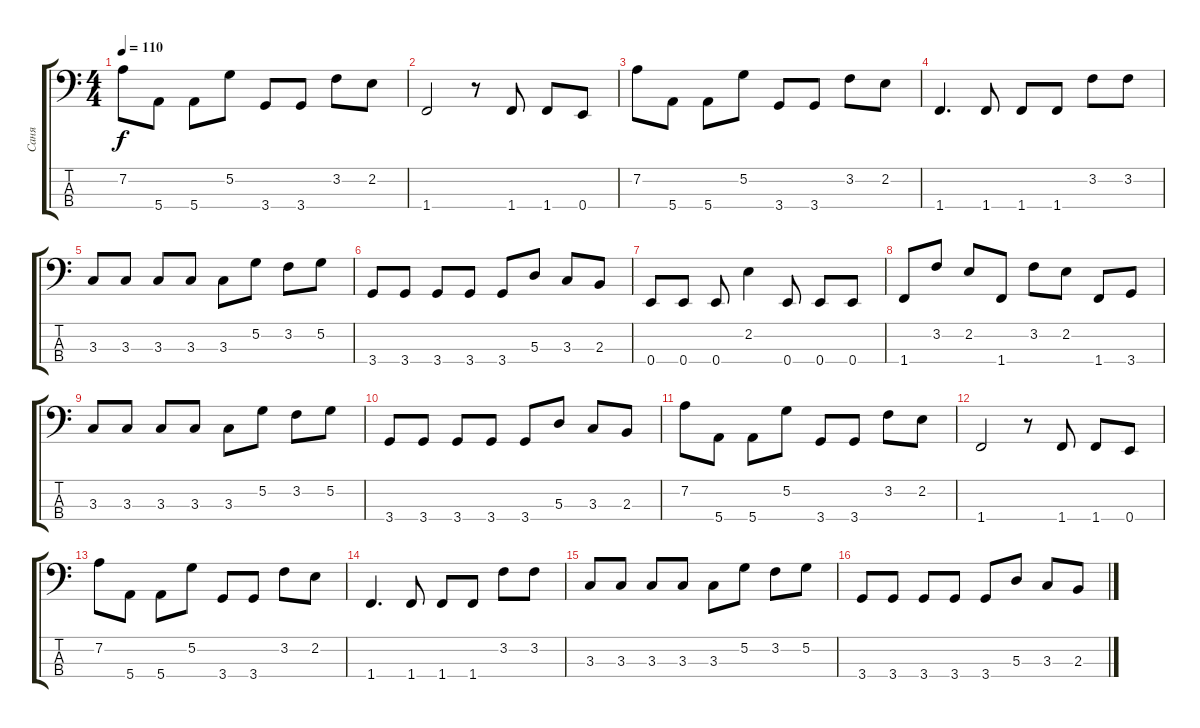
\track ("Саня" "Саня") {instrument electricbassfinger}
\staff {score tabs}
\tuning (G2 D2 A1 E1) {hide}
\ts (4 4)
\tempo 110
\clef f4
\ks c
7.2.8{dy f} 5.4.8 5.4.8 5.2.8 3.4.8 3.4.8 3.2.8 2.2.8 |
1.4.2 r.8 1.4.8 1.4.8 0.4.8 |
7.2.8 5.4.8 5.4.8 5.2.8 3.4.8 3.4.8 3.2.8 2.2.8 |
1.4.4{d} 1.4.8 1.4.8 1.4.8 3.2.8 3.2.8 |
3.3.8 3.3.8 3.3.8 3.3.8 3.3.8 5.2.8 3.2.8 5.2.8 |
3.4.8 3.4.8 3.4.8 3.4.8 3.4.8 5.3.8 3.3.8 2.3.8 |
0.4.8 0.4.8 0.4.8 2.2.4 0.4.8 0.4.8 0.4.8 |
1.4.8 3.2.8 2.2.8 1.4.8 3.2.8 2.2.8 1.4.8 3.4.8 |
3.3.8 3.3.8 3.3.8 3.3.8 3.3.8 5.2.8 3.2.8 5.2.8 |
3.4.8 3.4.8 3.4.8 3.4.8 3.4.8 5.3.8 3.3.8 2.3.8 |
7.2.8 5.4.8 5.4.8 5.2.8 3.4.8 3.4.8 3.2.8 2.2.8 |
1.4.2 r.8 1.4.8 1.4.8 0.4.8 |
7.2.8 5.4.8 5.4.8 5.2.8 3.4.8 3.4.8 3.2.8 2.2.8 |
1.4.4{d} 1.4.8 1.4.8 1.4.8 3.2.8 3.2.8 |
3.3.8 3.3.8 3.3.8 3.3.8 3.3.8 5.2.8 3.2.8 5.2.8 |
3.4.8 3.4.8 3.4.8 3.4.8 3.4.8 5.3.8 3.3.8 2.3.8
